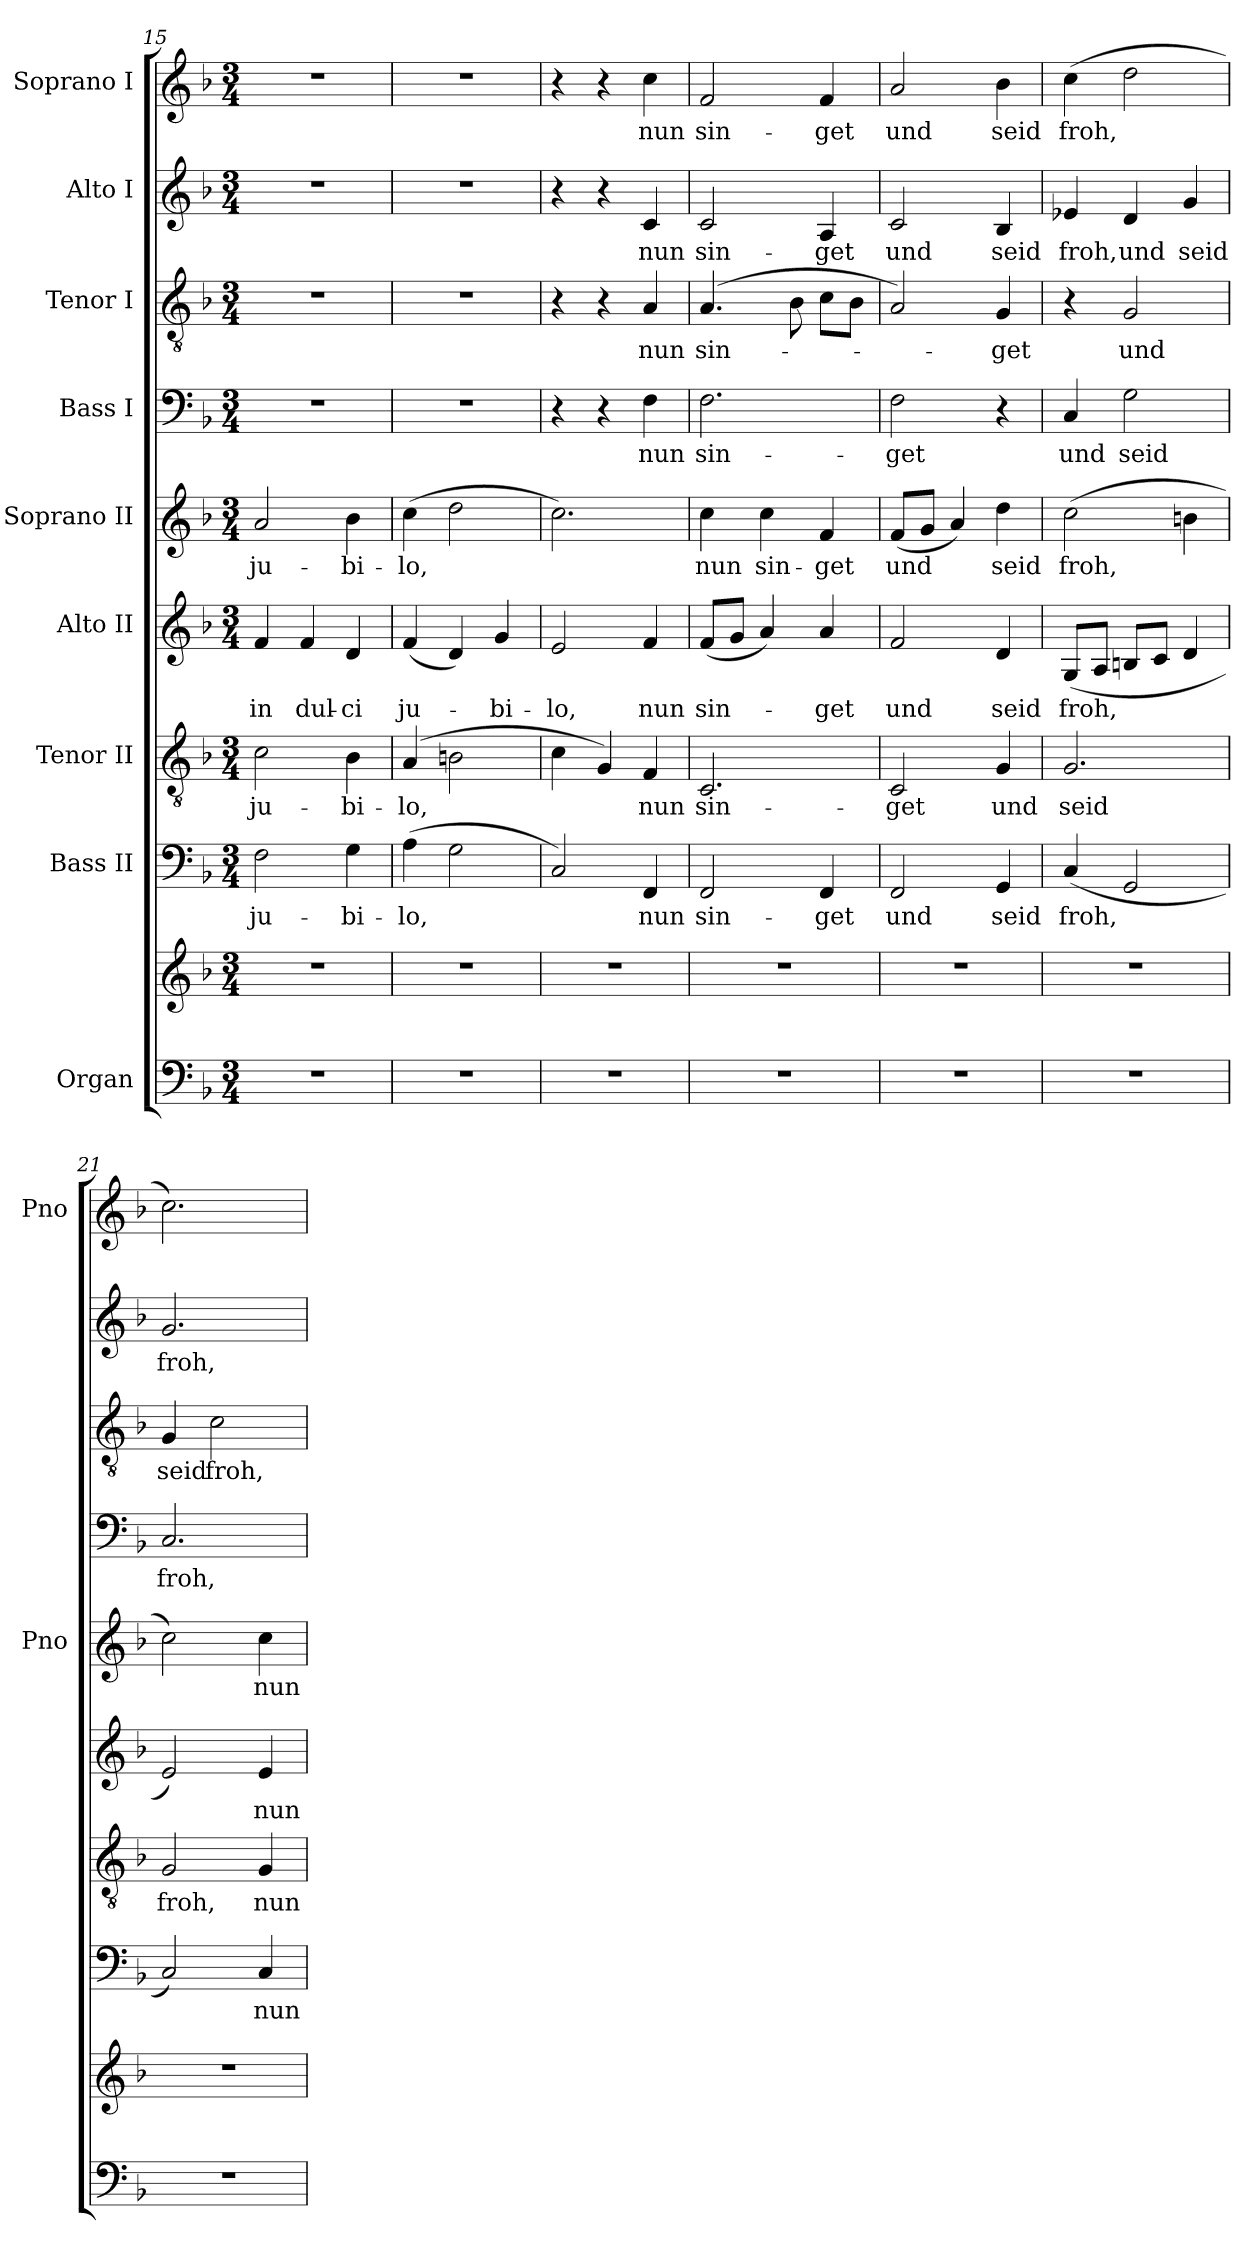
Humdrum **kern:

**kern	**kern	**kern	**text	**kern	**text	**kern	**text	**kern	**text	**kern	**text	**kern	**text	**kern	**text	**kern	**text
*part9	*part9	*part8	*part8	*part7	*part7	*part6	*part6	*part5	*part5	*part4	*part4	*part3	*part3	*part2	*part2	*part1	*part1
*staff10	*staff9	*staff8	*staff8	*staff7	*staff7	*staff6	*staff6	*staff5	*staff5	*staff4	*staff4	*staff3	*staff3	*staff2	*staff2	*staff1	*staff1
*I"Organ	*	*I"Bass II	*	*I"Tenor II	*	*I"Alto II	*	*I"Soprano II	*	*I"Bass I	*	*I"Tenor I	*	*I"Alto I	*	*I"Soprano I	*
*	*	*	*	*	*	*	*	*I'Pno	*	*	*	*	*	*	*	*I'Pno	*
*clefF4	*clefG2	*clefF4	*	*clefGv2	*	*clefG2	*	*clefG2	*	*clefF4	*	*clefGv2	*	*clefG2	*	*clefG2	*
*k[b-]	*k[b-]	*k[b-]	*	*k[b-]	*	*k[b-]	*	*k[b-]	*	*k[b-]	*	*k[b-]	*	*k[b-]	*	*k[b-]	*
*F:	*F:	*F:	*	*F:	*	*F:	*	*F:	*	*F:	*	*F:	*	*F:	*	*F:	*
*M3/4	*M3/4	*M3/4	*	*M3/4	*	*M3/4	*	*M3/4	*	*M3/4	*	*M3/4	*	*M3/4	*	*M3/4	*
=15	=15	=15	=15	=15	=15	=15	=15	=15	=15	=15	=15	=15	=15	=15	=15	=15	=15
2.r	2.r	2F\	ju-	2c\	ju-	4f/	in	2a/	ju-	2.r	.	2.r	.	2.r	.	2.r	.
.	.	.	.	.	.	4f/	dul-	.	.	.	.	.	.	.	.	.	.
.	.	4G\	-bi-	4B-\	-bi-	4d/	-ci	4b-\	-bi-	.	.	.	.	.	.	.	.
=16	=16	=16	=16	=16	=16	=16	=16	=16	=16	=16	=16	=16	=16	=16	=16	=16	=16
2.r	2.r	(4A\	-lo,	(4A/	-lo,	(4f/	ju-	(4cc\	-lo,	2.r	.	2.r	.	2.r	.	2.r	.
.	.	2G\	.	2Bn\	.	4d/)	.	2dd\	.	.	.	.	.	.	.	.	.
.	.	.	.	.	.	4g/	-bi-	.	.	.	.	.	.	.	.	.	.
=17	=17	=17	=17	=17	=17	=17	=17	=17	=17	=17	=17	=17	=17	=17	=17	=17	=17
2.r	2.r	2C/)	.	4c\	.	2e/	-lo,	2.cc\)	.	4r	.	4r	.	4r	.	4r	.
.	.	.	.	4G/)	.	.	.	.	.	4r	.	4r	.	4r	.	4r	.
.	.	4FF/	nun	4F/	nun	4f/	nun	.	.	4F\	nun	4A/	nun	4c/	nun	4cc\	nun
!!LO:PB:g=z
=18	=18	=18	=18	=18	=18	=18	=18	=18	=18	=18	=18	=18	=18	=18	=18	=18	=18
2.r	2.r	2FF/	sin-	2.C/	sin-	(8f/L	sin-	4cc\	nun	2.F\	sin-	(4.A/	sin-	2c/	sin-	2f/	sin-
.	.	.	.	.	.	8g/J	.	.	.	.	.	.	.	.	.	.	.
.	.	.	.	.	.	4a/)	.	4cc\	sin-	.	.	.	.	.	.	.	.
.	.	.	.	.	.	.	.	.	.	.	.	8B-\	.	.	.	.	.
.	.	4FF/	-get	.	.	4a/	-get	4f/	-get	.	.	8c\L	.	4A/	-get	4f/	-get
.	.	.	.	.	.	.	.	.	.	.	.	8B-\J	.	.	.	.	.
=19	=19	=19	=19	=19	=19	=19	=19	=19	=19	=19	=19	=19	=19	=19	=19	=19	=19
2.r	2.r	2FF/	und	2C/	-get	2f/	und	(8f/L	und	2F\	-get	2A/)	.	2c/	und	2a/	und
.	.	.	.	.	.	.	.	8g/J	.	.	.	.	.	.	.	.	.
.	.	.	.	.	.	.	.	4a/)	.	.	.	.	.	.	.	.	.
.	.	4GG/	seid	4G/	und	4d/	seid	4dd\	seid	4r	.	4G/	-get	4B-/	seid	4b-\	seid
=20	=20	=20	=20	=20	=20	=20	=20	=20	=20	=20	=20	=20	=20	=20	=20	=20	=20
2.r	2.r	(4C/	froh,	2.G/	seid	(8G/L	froh,	(2cc\	froh,	4C/	und	4r	.	4e-X/	froh,	(4cc\	froh,
.	.	.	.	.	.	8A/J	.	.	.	.	.	.	.	.	.	.	.
.	.	2GG/	.	.	.	8Bn/L	.	.	.	2G\	seid	2G/	und	4d/	und	2dd\	.
.	.	.	.	.	.	8c/J	.	.	.	.	.	.	.	.	.	.	.
.	.	.	.	.	.	4d/	.	4bn\	.	.	.	.	.	4g/	seid	.	.
=21	=21	=21	=21	=21	=21	=21	=21	=21	=21	=21	=21	=21	=21	=21	=21	=21	=21
2.r	2.r	2C/)	.	2G/	froh,	2e/)	.	2cc\)	.	2.C/	froh,	4G/	seid	2.g/	froh,	2.cc\)	.
.	.	.	.	.	.	.	.	.	.	.	.	2c\	froh,	.	.	.	.
.	.	4C/	nun	4G/	nun	4e/	nun	4cc\	nun	.	.	.	.	.	.	.	.
=	=	=	=	=	=	=	=	=	=	=	=	=	=	=	=	=	=
*-	*-	*-	*-	*-	*-	*-	*-	*-	*-	*-	*-	*-	*-	*-	*-	*-	*-
